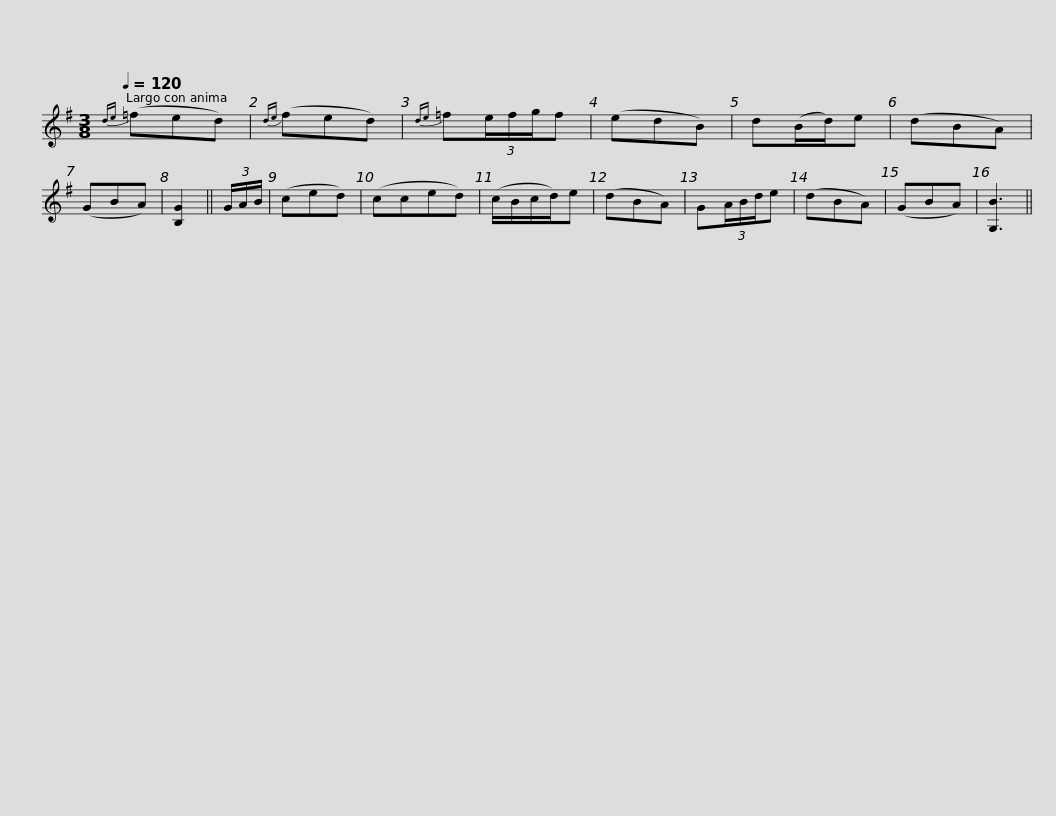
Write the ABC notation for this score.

X:1
L:1/8
Q:1/4=120
M:3/8
I:linebreak $
K:G
V:1 treble
V:1
{de} (=fed) |{de} (fed) |{de} =f(3e/f/g/f | (edB) | d(B/d/)e | %5
 (dBA) | (GBA) | [B,G]2 || (3G/A/B/ | (ced) | %10
 (cced) |$ (c/B/c/d/)e | (dBA) | G(3A/B/d/e | (dBA) | %15
 (GBA) | [G,B]3 || %17
